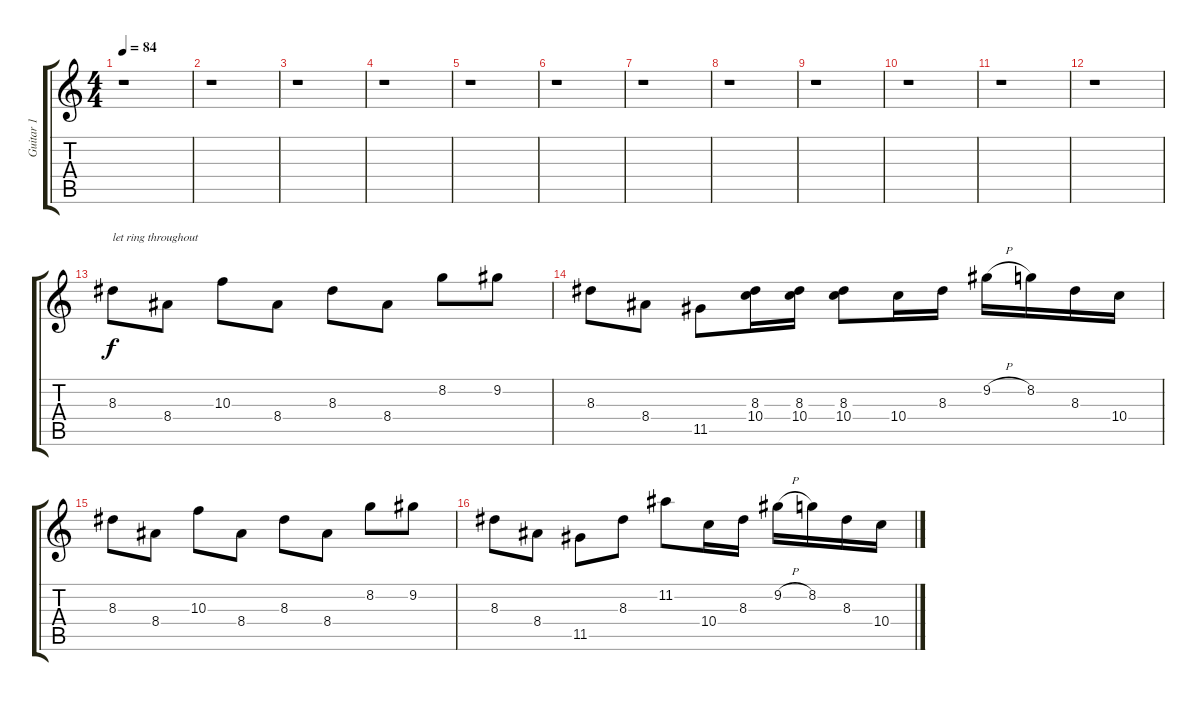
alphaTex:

\track ("Guitar 1" "Guitar 1") {instrument electricguitarclean}
\staff {score tabs}
\tuning (E4 B3 G3 D3 A2 E2) {hide}
\ts (4 4)
\tempo 84
\clef g2
\ks c
r.1{dy f} |
r.1 |
r.1 |
r.1 |
r.1 |
r.1 |
r.1 |
r.1 |
r.1 |
r.1 |
r.1 |
r.1 |
8.3.8{txt "let ring throughout"} 8.4.8 10.3.8 8.4.8 8.3.8 8.4.8 8.2.8 9.2.8 |
8.3.8 8.4.8 11.5.8 (8.3 10.4).16 (8.3 10.4).16 (8.3 10.4).8 10.4.16 8.3.16 9.2{h}.16 8.2.16 8.3.16 10.4.16 |
8.3.8 8.4.8 10.3.8 8.4.8 8.3.8 8.4.8 8.2.8 9.2.8 |
8.3.8 8.4.8 11.5.8 8.3.8 11.2.8 10.4.16 8.3.16 9.2{h}.16 8.2.16 8.3.16 10.4.16
